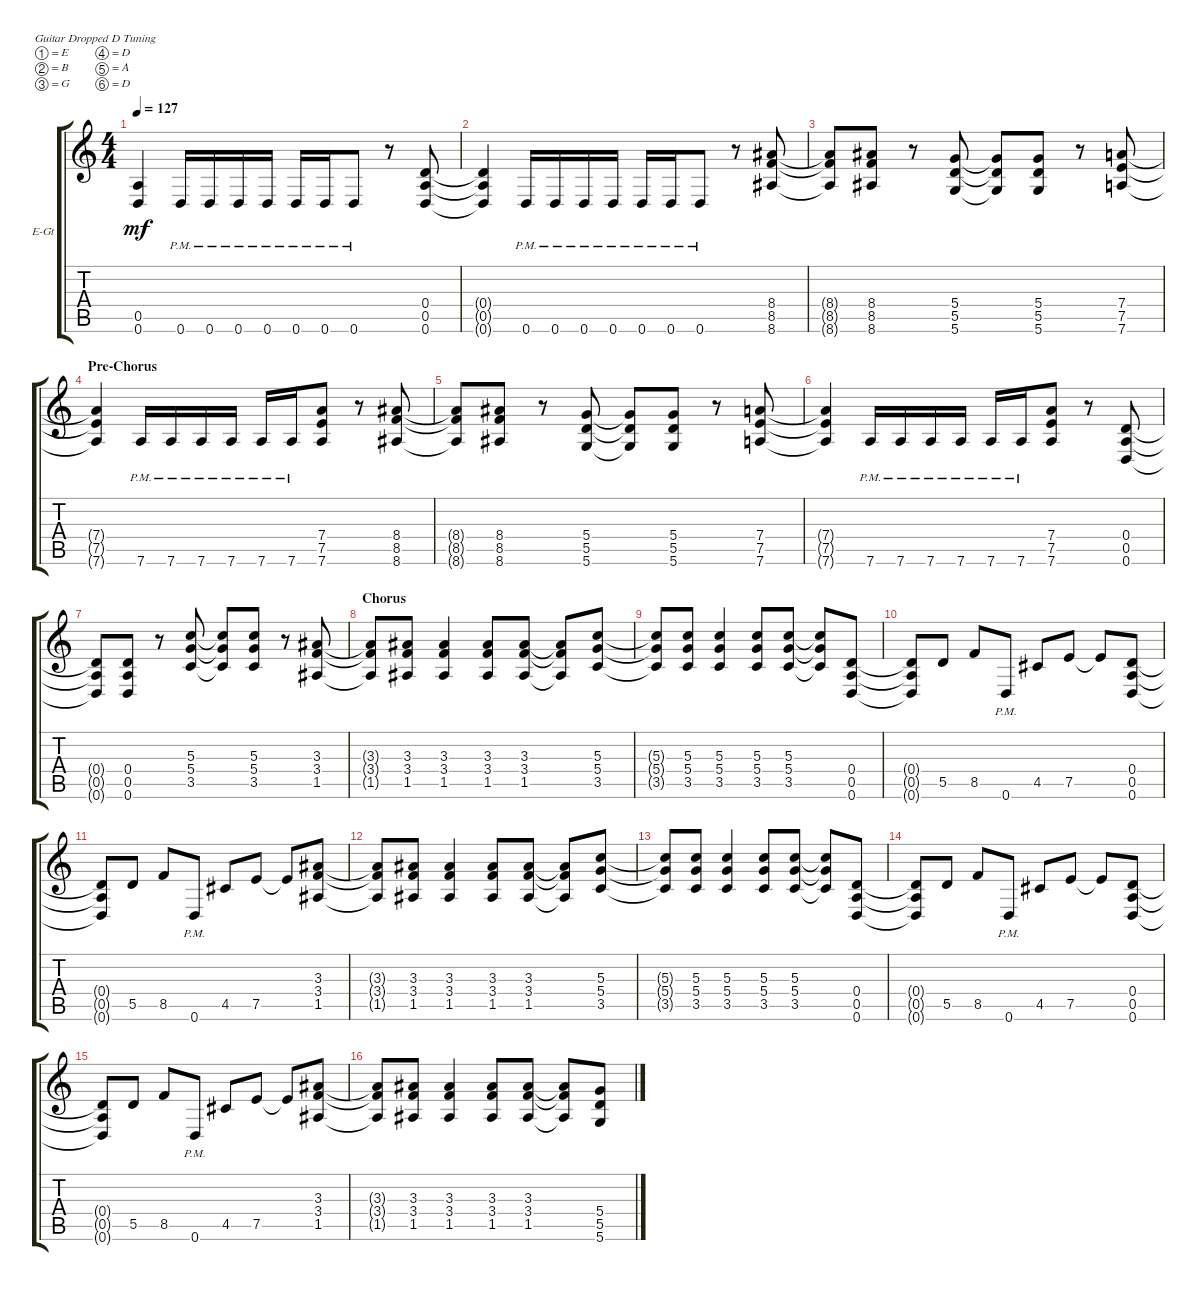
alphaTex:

\defaultSystemsLayout 4
\bracketExtendMode groupsimilarinstruments
\firstSystemTrackNameOrientation horizontal
\otherSystemsTrackNameOrientation horizontal
\track ("Rhythm Guitar (Left)" "E-Gt") {instrument distortionguitar}
\staff {score tabs}
\tuning (E4 B3 G3 D3 A2 D2)
\ts (4 4)
\tempo 127
\clef g2
\ks c
(0.5{t} 0.6{t}).4{dy mf} 0.6{pm}.16 0.6{pm}.16 0.6{pm}.16 0.6{pm}.16 0.6{pm}.16 0.6{pm}.16 0.6{pm}.8 r.8 (0.5 0.6 0.4).8 |
(0.5{t} 0.6{t} 0.4{t}).4 0.6{pm}.16 0.6{pm}.16 0.6{pm}.16 0.6{pm}.16 0.6{pm}.16 0.6{pm}.16 0.6{pm}.8 r.8 (8.5 8.6 8.4).8 |
(8.6{t} 8.5{t} 8.4{t}).8 (8.5 8.6 8.4).8 r.8 (5.6 5.5 5.4).8 (5.5{t} 5.6{t} 5.4{t}).8 (5.5 5.6 5.4).8 r.8 (7.6 7.5 7.4).8 |
\section ("" "Pre-Chorus")
(7.5{t} 7.6{t} 7.4{t}).4 7.6{pm}.16 7.6{pm}.16 7.6{pm}.16 7.6{pm}.16 7.6{pm}.16 7.6{pm}.16 (7.5 7.6 7.4).8 r.8 (8.6 8.5 8.4).8 |
(8.6{t} 8.5{t} 8.4{t}).8 (8.5 8.6 8.4).8 r.8 (5.5 5.6 5.4).8 (5.6{t} 5.5{t} 5.4{t}).8 (5.5 5.6 5.4).8 r.8 (7.5 7.6 7.4).8 |
(7.6{t} 7.5{t} 7.4{t}).4 7.6{pm}.16 7.6{pm}.16 7.6{pm}.16 7.6{pm}.16 7.6{pm}.16 7.6{pm}.16 (7.5 7.6 7.4).8 r.8 (0.6 0.5 0.4).8 |
(0.6{t} 0.5{t} 0.4{t}).8 (0.5 0.6 0.4).8 r.8 (3.5 5.4 5.3).8 (3.5{t} 5.4{t} 5.3{t}).8 (3.5 5.4 5.3).8 r.8 (1.5 3.4 3.3).8 |
\section ("" "Chorus")
(1.5{t} 3.4{t} 3.3{t}).8 (1.5 3.4 3.3).8 (1.5 3.4 3.3).4 (1.5 3.4 3.3).8 (3.4 1.5 3.3).8 (1.5{t} 3.4{t} 3.3{t}).8 (3.5 5.4 5.3).8 |
(5.3{t} 5.4{t} 3.5{t}).8 (5.3 5.4 3.5).8 (5.3 5.4 3.5).4 (5.3 5.4 3.5).8 (5.3 5.4 3.5).8 (5.3{t} 5.4{t} 3.5{t}).8 (0.5 0.6 0.4).8 |
(0.5{t} 0.6{t} 0.4{t}).8 5.5.8 8.5.8 0.6{pm}.8 4.5.8 7.5.8 7.5{t}.8 (0.5 0.6 0.4).8 |
(0.6{t} 0.5{t} 0.4{t}).8 5.5.8 8.5.8 0.6{pm}.8 4.5.8 7.5.8 7.5{t}.8 (1.5 3.4 3.3).8 |
(1.5{t} 3.4{t} 3.3{t}).8 (1.5 3.4 3.3).8 (1.5 3.4 3.3).4 (1.5 3.4 3.3).8 (3.4 1.5 3.3).8 (1.5{t} 3.4{t} 3.3{t}).8 (3.5 5.4 5.3).8 |
(5.3{t} 5.4{t} 3.5{t}).8 (5.3 5.4 3.5).8 (5.3 5.4 3.5).4 (5.3 5.4 3.5).8 (5.3 5.4 3.5).8 (5.3{t} 5.4{t} 3.5{t}).8 (0.5 0.6 0.4).8 |
(0.5{t} 0.6{t} 0.4{t}).8 5.5.8 8.5.8 0.6{pm}.8 4.5.8 7.5.8 7.5{t}.8 (0.5 0.6 0.4).8 |
(0.6{t} 0.5{t} 0.4{t}).8 5.5.8 8.5.8 0.6{pm}.8 4.5.8 7.5.8 7.5{t}.8 (1.5 3.4 3.3).8 |
(1.5{t} 3.4{t} 3.3{t}).8 (1.5 3.4 3.3).8 (1.5 3.4 3.3).4 (1.5 3.4 3.3).8 (3.4 1.5 3.3).8 (1.5{t} 3.4{t} 3.3{t}).8 (5.5 5.4 5.6).8
